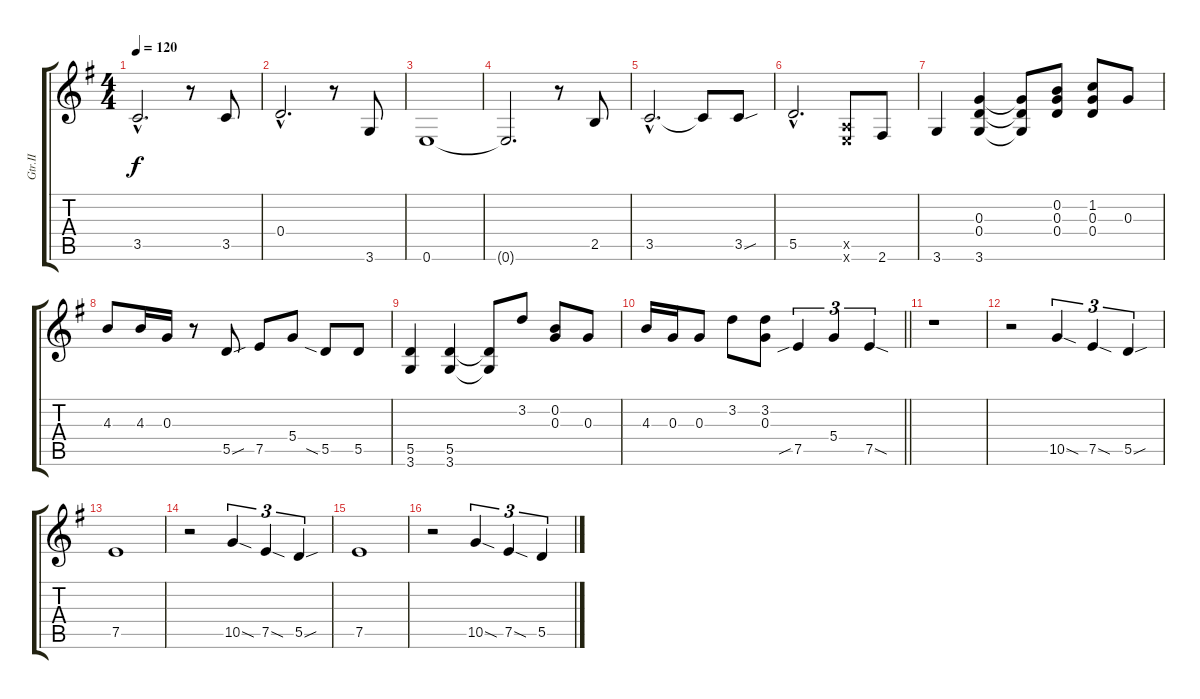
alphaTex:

\track ("Gtr.II" "Gtr.II") {instrument electricguitarjazz}
\staff {score tabs}
\tuning (E4 B3 G3 D3 A2 E2) {hide}
\ts (4 4)
\tempo 120
\clef g2
\ks eminor
3.5{hac}.2{d dy f} r.8 3.5.8 |
0.4{hac}.2{d} r.8 3.6.8 |
0.6.1 |
0.6{t}.2{d} r.8 2.5.8 |
3.5{hac}.2{d} 3.5{t}.8 3.5{sou}.8 |
5.5{hac}.2{d} (0.5{x} 0.6{x}).8 2.6.8 |
3.6.4 (0.3 0.4 3.6).4 (0.3{t} 0.4{t} 3.6{t}).8 (0.2 0.3 0.4).8 (1.2 0.3 0.4).8 0.3.8 |
4.3.8 4.3.16 0.3.16 r.8 5.5{sou}.8 7.5.8 5.4.8 5.5{sia}.8 5.5.8 |
(5.5 3.6).4 (5.5 3.6).4 (5.5{t} 3.6{t}).8 3.2.8 (0.2 0.3).8 0.3.8 |
\barLineRight lightlight
4.3.16 0.3.16 0.3.8 3.2.8 (3.2 0.3).8 7.5{sib}.4{tu (3 2)} 5.4.4{tu (3 2)} 7.5{sod}.4{tu (3 2)} |
r.1 |
r.2 10.5{sod}.4{tu (3 2)} 7.5{sod}.4{tu (3 2)} 5.5{sou}.4{tu (3 2)} |
7.5.1 |
r.2 10.5{sod}.4{tu (3 2)} 7.5{sod}.4{tu (3 2)} 5.5{sou}.4{tu (3 2)} |
7.5.1 |
r.2 10.5{sod}.4{tu (3 2)} 7.5{sod}.4{tu (3 2)} 5.5.4{tu (3 2)}
